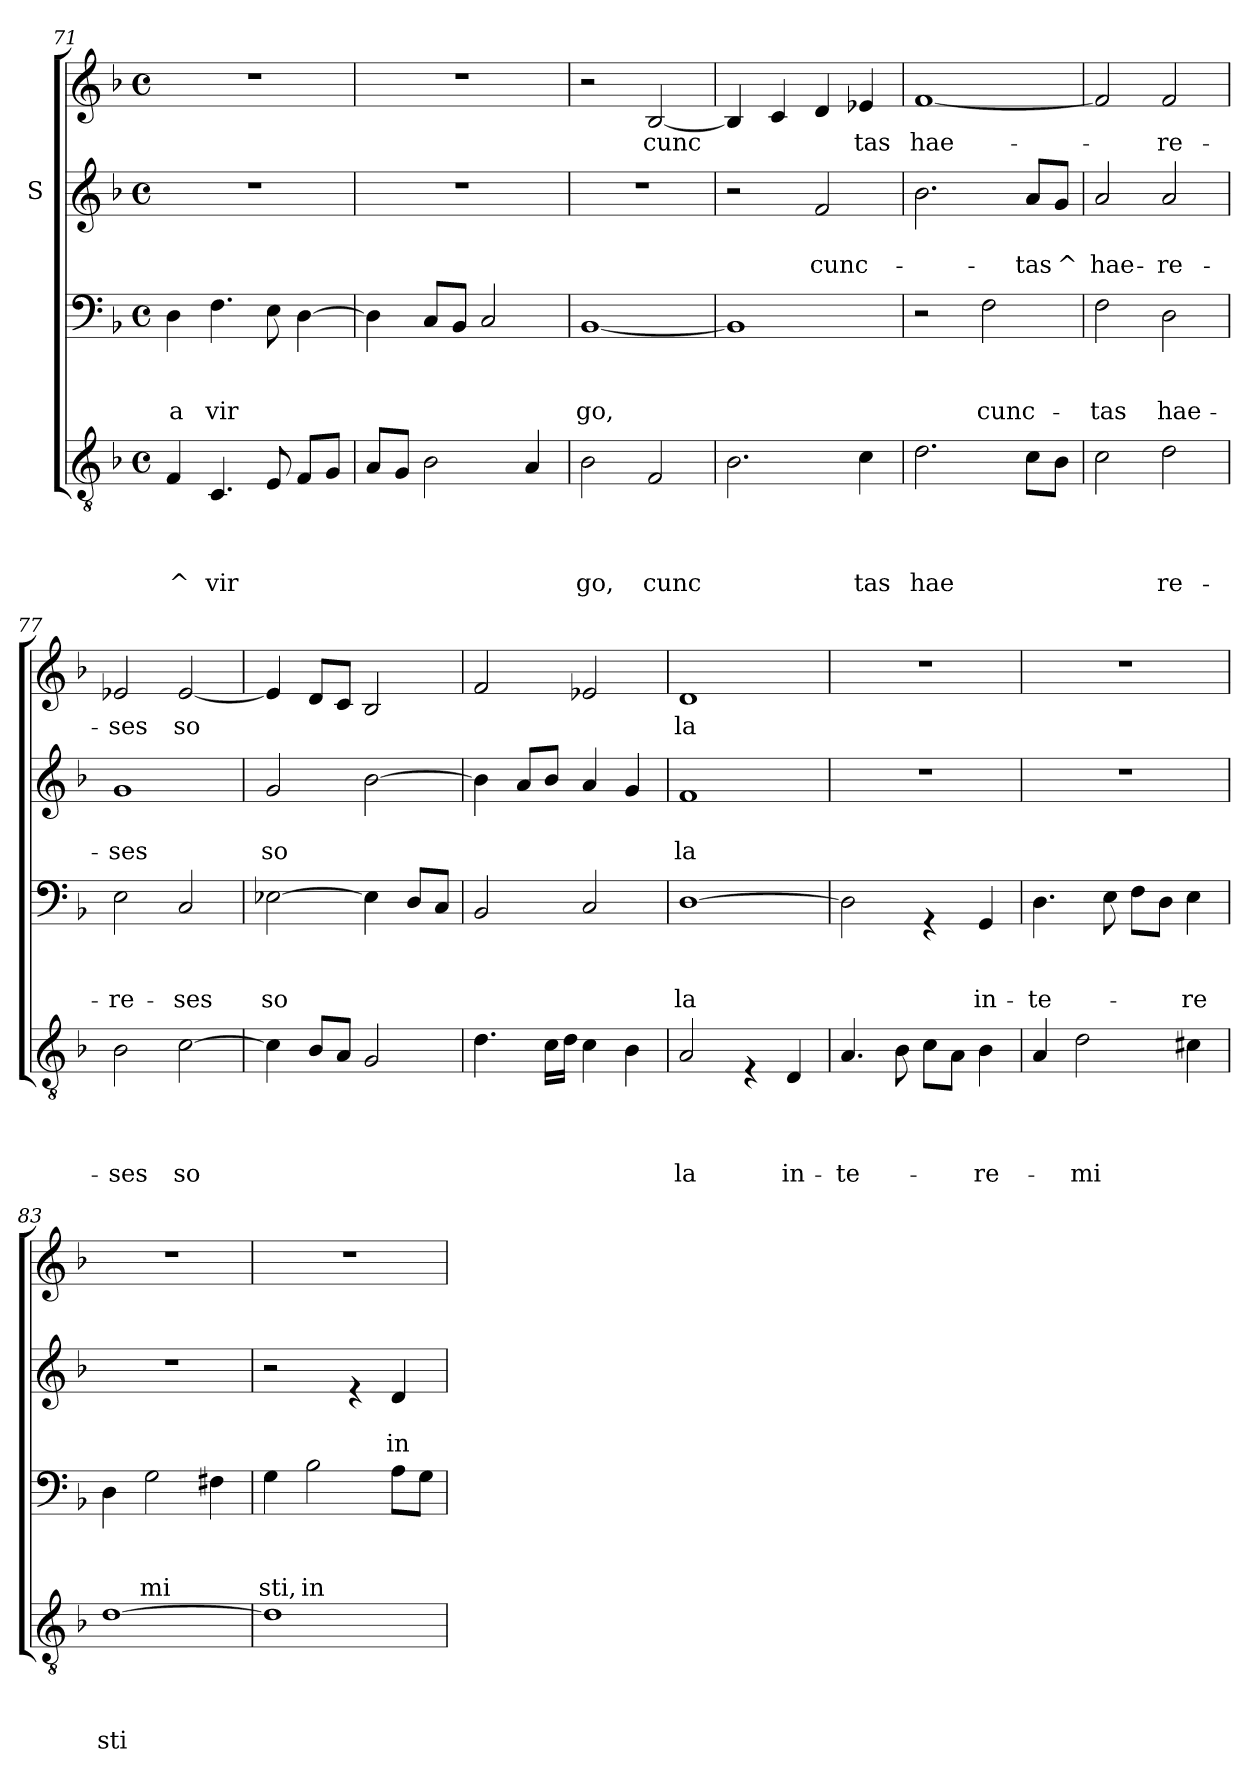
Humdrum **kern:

**kern	**text	**text	**text	**text	**kern	**text	**text	**text	**kern	**text	**text	**kern	**text
*part4	*part4	*part4	*part4	*part4	*part3	*part3	*part3	*part3	*part2	*part2	*part2	*part1	*part1
*staff4	*staff4	*staff4	*staff4	*staff4	*staff3	*staff3	*staff3	*staff3	*staff2	*staff2	*staff2	*staff1	*staff1
*	*	*	*	*	*	*	*	*	*I"S	*	*	*	*
*clefGv2	*	*	*	*	*clefF4	*	*	*	*clefG2	*	*	*clefG2	*
*k[b-]	*	*	*	*	*k[b-]	*	*	*	*k[b-]	*	*	*k[b-]	*
*F:	*	*	*	*	*F:	*	*	*	*F:	*	*	*F:	*
*M4/4	*	*	*	*	*M4/4	*	*	*	*M4/4	*	*	*M4/4	*
*met(c)	*	*	*	*	*met(c)	*	*	*	*met(c)	*	*	*met(c)	*
=71	=71	=71	=71	=71	=71	=71	=71	=71	=71	=71	=71	=71	=71
!	!	!	!	!LO:LY:b	!	!	!	!LO:LY:b	!	!	!	!	!
4F/	.	.	.	^	4D\	.	.	a	1r	.	.	1r	.
!	!	!	!	!LO:LY:b	!	!	!	!LO:LY:b	!	!	!	!	!
4.C/	.	.	.	vir	4.F\	.	.	vir	.	.	.	.	.
8E/	.	.	.	.	8E\	.	.	.	.	.	.	.	.
8F/L	.	.	.	.	[>4D\	.	.	.	.	.	.	.	.
8G/J	.	.	.	.	.	.	.	.	.	.	.	.	.
=72	=72	=72	=72	=72	=72	=72	=72	=72	=72	=72	=72	=72	=72
8A/L	.	.	.	.	4D\]	.	.	.	1r	.	.	1r	.
8G/J	.	.	.	.	.	.	.	.	.	.	.	.	.
2B-\	.	.	.	.	8C/L	.	.	.	.	.	.	.	.
.	.	.	.	.	8BB-/J	.	.	.	.	.	.	.	.
.	.	.	.	.	2C/	.	.	.	.	.	.	.	.
4A/	.	.	.	.	.	.	.	.	.	.	.	.	.
=73	=73	=73	=73	=73	=73	=73	=73	=73	=73	=73	=73	=73	=73
!	!	!	!	!LO:LY:b	!	!	!	!LO:LY:b	!	!	!	!	!
2B-\	.	.	.	go,	[<1BB-	.	.	go,	1r	.	.	2r	.
!	!	!	!	!LO:LY:b	!	!	!	!	!	!	!	!	!LO:LY:b
2F/	.	.	.	cunc	.	.	.	.	.	.	.	[<2B-/	cunc
=74	=74	=74	=74	=74	=74	=74	=74	=74	=74	=74	=74	=74	=74
2.B-\	.	.	.	.	1BB-]	.	.	.	2r	.	.	4B-/]	.
.	.	.	.	.	.	.	.	.	.	.	.	4c/	.
!	!	!	!	!	!	!	!	!	!	!	!LO:LY:b	!	!
.	.	.	.	.	.	.	.	.	2f/	.	cunc-	4d/	.
!	!	!	!	!LO:LY:b	!	!	!	!	!	!	!	!	!LO:LY:b
4c\	.	.	.	tas	.	.	.	.	.	.	.	4e-X/	tas
!!LO:PB:g=z
=75	=75	=75	=75	=75	=75	=75	=75	=75	=75	=75	=75	=75	=75
!	!	!	!	!LO:LY:b	!	!	!	!	!	!	!	!	!LO:LY:b
2.d\	.	.	.	hae	2r	.	.	.	2.b-\	.	.	[<1f	hae-
!	!	!	!	!	!	!	!	!LO:LY:b	!	!	!	!	!
.	.	.	.	.	2F\	.	.	cunc-	.	.	.	.	.
!	!	!	!	!	!	!	!	!	!	!	!LO:LY:b	!	!
8c\L	.	.	.	.	.	.	.	.	8a/L	.	-tas	.	.
!	!	!	!	!	!	!	!	!	!	!	!LO:LY:b	!	!
8B-\J	.	.	.	.	.	.	.	.	8g/J	.	^	.	.
=76	=76	=76	=76	=76	=76	=76	=76	=76	=76	=76	=76	=76	=76
!	!	!	!	!	!	!	!	!LO:LY:b	!	!	!LO:LY:b	!	!
2c\	.	.	.	.	2F\	.	.	-tas	2a/	.	hae-	2f/]	.
!	!	!	!	!LO:LY:b	!	!	!	!LO:LY:b	!	!	!LO:LY:b	!	!LO:LY:b
2d\	.	.	.	re-	2D\	.	.	hae-	2a/	.	-re-	2f/	-re-
=77	=77	=77	=77	=77	=77	=77	=77	=77	=77	=77	=77	=77	=77
!	!	!	!	!LO:LY:b	!	!	!	!LO:LY:b	!	!	!LO:LY:b	!	!LO:LY:b
2B-\	.	.	.	-ses	2E\	.	.	-re-	1g	.	-ses	2e-X/	-ses
!	!	!	!	!LO:LY:b	!	!	!	!LO:LY:b	!	!	!	!	!LO:LY:b
[>2c\	.	.	.	so	2C/	.	.	-ses	.	.	.	[<2e-/	so
=78	=78	=78	=78	=78	=78	=78	=78	=78	=78	=78	=78	=78	=78
!	!	!	!	!	!	!	!	!LO:LY:b	!	!	!LO:LY:b	!	!
4c\]	.	.	.	.	[>2E-X\	.	.	so	2g/	.	so	4e-/]	.
8B-/L	.	.	.	.	.	.	.	.	.	.	.	8d/L	.
8A/J	.	.	.	.	.	.	.	.	.	.	.	8c/J	.
2G/	.	.	.	.	4E-\]	.	.	.	[>2b-\	.	.	2B-/	.
.	.	.	.	.	8D/L	.	.	.	.	.	.	.	.
.	.	.	.	.	8C/J	.	.	.	.	.	.	.	.
=79	=79	=79	=79	=79	=79	=79	=79	=79	=79	=79	=79	=79	=79
4.d\	.	.	.	.	2BB-/	.	.	.	4b-\]	.	.	2f/	.
.	.	.	.	.	.	.	.	.	8a/L	.	.	.	.
16c\LL	.	.	.	.	.	.	.	.	8b-/J	.	.	.	.
16d\JJ	.	.	.	.	.	.	.	.	.	.	.	.	.
4c\	.	.	.	.	2C/	.	.	.	4a/	.	.	2e-X/	.
4B-\	.	.	.	.	.	.	.	.	4g/	.	.	.	.
=80	=80	=80	=80	=80	=80	=80	=80	=80	=80	=80	=80	=80	=80
!	!	!	!	!LO:LY:b	!	!	!	!LO:LY:b	!	!	!LO:LY:b	!	!LO:LY:b
2A/	.	.	.	la	[>1D	.	.	la	1f	.	la	1d	la
4rE	.	.	.	.	.	.	.	.	.	.	.	.	.
!	!	!	!	!LO:LY:b	!	!	!	!	!	!	!	!	!
4D/	.	.	.	in-	.	.	.	.	.	.	.	.	.
=81	=81	=81	=81	=81	=81	=81	=81	=81	=81	=81	=81	=81	=81
!	!	!	!	!LO:LY:b	!	!	!	!	!	!	!	!	!
4.A/	.	.	.	-te-	2D\]	.	.	.	1r	.	.	1r	.
8B-\	.	.	.	.	.	.	.	.	.	.	.	.	.
8c\L	.	.	.	.	4rGG	.	.	.	.	.	.	.	.
8A\J	.	.	.	.	.	.	.	.	.	.	.	.	.
!	!	!	!	!LO:LY:b	!	!	!	!LO:LY:b	!	!	!	!	!
4B-\	.	.	.	-re-	4GG/	.	.	in-	.	.	.	.	.
!!LO:LB:g=z
=82	=82	=82	=82	=82	=82	=82	=82	=82	=82	=82	=82	=82	=82
!	!	!	!	!	!	!	!	!LO:LY:b	!	!	!	!	!
4A/	.	.	.	.	4.D\	.	.	-te-	1r	.	.	1r	.
!	!	!	!	!LO:LY:b	!	!	!	!	!	!	!	!	!
2d\	.	.	.	-mi	.	.	.	.	.	.	.	.	.
.	.	.	.	.	8E\	.	.	.	.	.	.	.	.
.	.	.	.	.	8F\L	.	.	.	.	.	.	.	.
.	.	.	.	.	8D\J	.	.	.	.	.	.	.	.
!	!	!	!	!	!	!	!	!LO:LY:b	!	!	!	!	!
4c#X\	.	.	.	.	4E\	.	.	-re	.	.	.	.	.
=83	=83	=83	=83	=83	=83	=83	=83	=83	=83	=83	=83	=83	=83
!	!	!	!	!LO:LY:b	!	!	!	!	!	!	!	!	!
[>1d	.	.	.	sti	4D\	.	.	.	1r	.	.	1r	.
!	!	!	!	!	!	!	!	!LO:LY:b	!	!	!	!	!
.	.	.	.	.	2G\	.	.	mi	.	.	.	.	.
.	.	.	.	.	4F#X\	.	.	.	.	.	.	.	.
=84	=84	=84	=84	=84	=84	=84	=84	=84	=84	=84	=84	=84	=84
!	!	!	!	!	!	!	!	!LO:LY:b	!	!	!	!	!
1d]	.	.	.	.	4G\	.	.	sti,	2r	.	.	1r	.
!	!	!	!	!	!	!	!	!LO:LY:b	!	!	!	!	!
.	.	.	.	.	2B-\	.	.	in	.	.	.	.	.
.	.	.	.	.	.	.	.	.	4re	.	.	.	.
!	!	!	!	!	!	!	!	!	!	!	!LO:LY:b	!	!
.	.	.	.	.	8A\L	.	.	.	4d/	.	in-	.	.
.	.	.	.	.	8G\J	.	.	.	.	.	.	.	.
=	=	=	=	=	=	=	=	=	=	=	=	=	=
*-	*-	*-	*-	*-	*-	*-	*-	*-	*-	*-	*-	*-	*-
